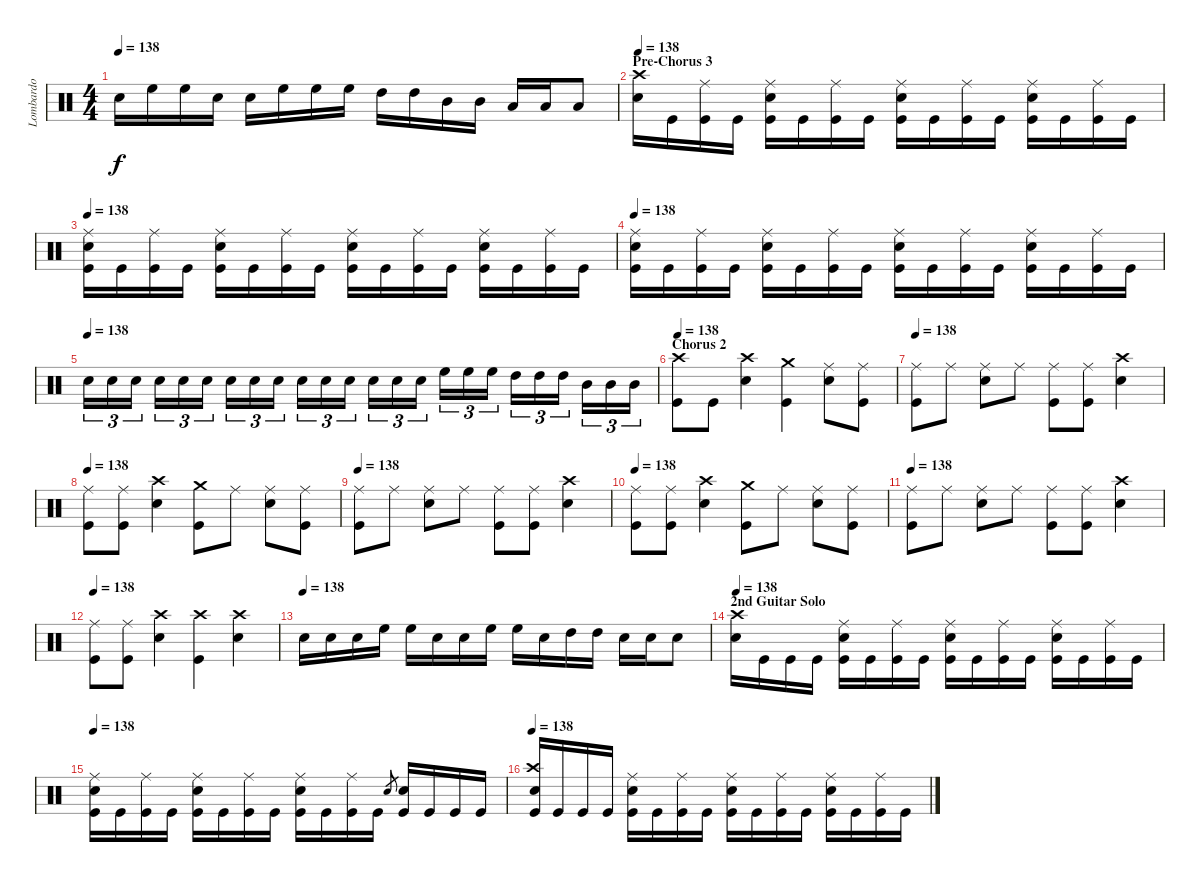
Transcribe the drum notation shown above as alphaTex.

\track ("Lombardo" "Lombardo") {instrument percussion}
\staff {score}
\articulation defaults
\ts (4 4)
\tempo 138
\clef neutral
\ks c "Snare (hit) 2".16{dy f} "High Floor Tom (hit)".16 "High Floor Tom (hit)".16 "Snare (hit) 2".16 "Snare (hit) 2".16 "High Floor Tom (hit)".16 "High Floor Tom (hit)".16 "High Floor Tom (hit)".16 "High Tom (hit)".16 "High Tom (hit)".16 "Mid Tom (hit)".16 "Mid Tom (hit)".16 "Low Tom (hit)".16 "Low Tom (hit)".16 "Low Tom (hit)".8
|
\section ("" "Pre-Chorus 3")
\tempo 138
("Crash high (hit)" "Snare (hit) 2").16 "Kick (hit)".16 ("Ride (middle)" "Kick (hit)").16 "Kick (hit)".16 ("Ride (middle)" "Snare (hit) 2" "Kick (hit)").16 "Kick (hit)".16 ("Ride (middle)" "Kick (hit)").16 "Kick (hit)".16 ("Ride (middle)" "Snare (hit) 2" "Kick (hit)").16 "Kick (hit)".16 ("Ride (middle)" "Kick (hit)").16 "Kick (hit)".16 ("Ride (middle)" "Snare (hit) 2" "Kick (hit)").16 "Kick (hit)".16 ("Ride (middle)" "Kick (hit)").16 "Kick (hit)".16 |
\tempo 138
("Ride (middle)" "Snare (hit) 2" "Kick (hit)").16 "Kick (hit)".16 ("Ride (middle)" "Kick (hit)").16 "Kick (hit)".16 ("Ride (middle)" "Snare (hit) 2" "Kick (hit)").16 "Kick (hit)".16 ("Ride (middle)" "Kick (hit)").16 "Kick (hit)".16 ("Ride (middle)" "Snare (hit) 2" "Kick (hit)").16 "Kick (hit)".16 ("Ride (middle)" "Kick (hit)").16 "Kick (hit)".16 ("Ride (middle)" "Snare (hit) 2" "Kick (hit)").16 "Kick (hit)".16 ("Ride (middle)" "Kick (hit)").16 "Kick (hit)".16 |
\tempo 138
("Ride (middle)" "Snare (hit) 2" "Kick (hit)").16 "Kick (hit)".16 ("Ride (middle)" "Kick (hit)").16 "Kick (hit)".16 ("Ride (middle)" "Snare (hit) 2" "Kick (hit)").16 "Kick (hit)".16 ("Ride (middle)" "Kick (hit)").16 "Kick (hit)".16 ("Ride (middle)" "Snare (hit) 2" "Kick (hit)").16 "Kick (hit)".16 ("Ride (middle)" "Kick (hit)").16 "Kick (hit)".16 ("Ride (middle)" "Snare (hit) 2" "Kick (hit)").16 "Kick (hit)".16 ("Ride (middle)" "Kick (hit)").16 "Kick (hit)".16 |
\tempo (138)
"Snare (hit) 2".16{tu (3 2)} "Snare (hit) 2".16{tu (3 2)} "Snare (hit) 2".16{tu (3 2)} "Snare (hit) 2".16{tu (3 2)} "Snare (hit) 2".16{tu (3 2)} "Snare (hit) 2".16{tu (3 2)} "Snare (hit) 2".16{tu (3 2)} "Snare (hit) 2".16{tu (3 2)} "Snare (hit) 2".16{tu (3 2)} "Snare (hit) 2".16{tu (3 2)} "Snare (hit) 2".16{tu (3 2)} "Snare (hit) 2".16{tu (3 2)} "Snare (hit) 2".16{tu (3 2)} "Snare (hit) 2".16{tu (3 2)} "Snare (hit) 2".16{tu (3 2)} "High Floor Tom (hit)".16{tu (3 2)} "High Floor Tom (hit)".16{tu (3 2)} "High Floor Tom (hit)".16{tu (3 2)} "High Tom (hit)".16{tu (3 2)} "High Tom (hit)".16{tu (3 2)} "High Tom (hit)".16{tu (3 2)} "Mid Tom (hit)".16{tu (3 2)} "Mid Tom (hit)".16{tu (3 2)} "Mid Tom (hit)".16{tu (3 2)} |
\section ("" "Chorus 2")
\tempo 138
("Crash high (hit)" "Kick (hit)").8 "Kick (hit)".8 ("Crash high (hit)" "Snare (hit) 2").4 ("Crash medium (hit)" "Kick (hit)").4 ("Ride (middle)" "Snare (hit) 2").8 ("Ride (middle)" "Kick (hit)").8 |
\tempo 138
("Ride (middle)" "Kick (hit)").8 "Ride (middle)".8 ("Ride (middle)" "Snare (hit) 2").8 "Ride (middle)".8 ("Ride (middle)" "Kick (hit)").8 ("Ride (middle)" "Kick (hit)").8 ("Crash high (hit)" "Snare (hit) 2").4 |
\tempo 138
("Ride (middle)" "Kick (hit)").8 ("Ride (middle)" "Kick (hit)").8 ("Crash high (hit)" "Snare (hit) 2").4 ("Crash medium (hit)" "Kick (hit)").8 "Ride (middle)".8 ("Ride (middle)" "Snare (hit) 2").8 ("Ride (middle)" "Kick (hit)").8 |
\tempo 138
("Ride (middle)" "Kick (hit)").8 "Ride (middle)".8 ("Ride (middle)" "Snare (hit) 2").8 "Ride (middle)".8 ("Ride (middle)" "Kick (hit)").8 ("Ride (middle)" "Kick (hit)").8 ("Crash high (hit)" "Snare (hit) 2").4 |
\tempo 138
("Ride (middle)" "Kick (hit)").8 ("Ride (middle)" "Kick (hit)").8 ("Crash high (hit)" "Snare (hit) 2").4 ("Crash medium (hit)" "Kick (hit)").8 "Ride (middle)".8 ("Ride (middle)" "Snare (hit) 2").8 ("Ride (middle)" "Kick (hit)").8 |
\tempo 138
("Ride (middle)" "Kick (hit)").8 "Ride (middle)".8 ("Ride (middle)" "Snare (hit) 2").8 "Ride (middle)".8 ("Ride (middle)" "Kick (hit)").8 ("Ride (middle)" "Kick (hit)").8 ("Crash high (hit)" "Snare (hit) 2").4 |
\tempo 138
("Ride (middle)" "Kick (hit)").8 ("Ride (middle)" "Kick (hit)").8 ("Crash high (hit)" "Snare (hit) 2").4 ("Crash high (hit)" "Kick (hit)").4 ("Crash high (hit)" "Snare (hit) 2").4 |
\tempo (138)
"Snare (hit) 2".16 "Snare (hit) 2".16 "Snare (hit) 2".16 "High Floor Tom (hit)".16 "High Floor Tom (hit)".16 "Snare (hit) 2".16 "Snare (hit) 2".16 "High Floor Tom (hit)".16 "High Floor Tom (hit)".16 "Snare (hit) 2".16 "High Tom (hit)".16 "High Tom (hit)".16 "Snare (hit) 2".16 "Snare (hit) 2".16 "Snare (hit) 2".8 |
\section ("" "2nd Guitar Solo")
\tempo 138
("Crash high (hit)" "Snare (hit) 2").16 "Kick (hit)".16 "Kick (hit)".16 "Kick (hit)".16 ("Ride (middle)" "Snare (hit) 2" "Kick (hit)").16 "Kick (hit)".16 ("Ride (middle)" "Kick (hit)").16 "Kick (hit)".16 ("Ride (middle)" "Snare (hit) 2" "Kick (hit)").16 "Kick (hit)".16 ("Ride (middle)" "Kick (hit)").16 "Kick (hit)".16 ("Ride (middle)" "Snare (hit) 2" "Kick (hit)").16 "Kick (hit)".16 ("Ride (middle)" "Kick (hit)").16 "Kick (hit)".16 |
\tempo 138
("Ride (middle)" "Snare (hit) 2" "Kick (hit)").16 "Kick (hit)".16 ("Ride (middle)" "Kick (hit)").16 "Kick (hit)".16 ("Ride (middle)" "Snare (hit) 2" "Kick (hit)").16 "Kick (hit)".16 ("Ride (middle)" "Kick (hit)").16 "Kick (hit)".16 ("Ride (middle)" "Snare (hit) 2" "Kick (hit)").16 "Kick (hit)".16 ("Ride (middle)" "Kick (hit)").16 "Kick (hit)".16 "Snare (hit) 2".8{gr} ("Snare (hit) 2" "Kick (hit)").16 "Kick (hit)".16 "Kick (hit)".16 "Kick (hit)".16 |
\tempo 138
("Crash high (hit)" "Snare (hit) 2" "Kick (hit)").16 "Kick (hit)".16 "Kick (hit)".16 "Kick (hit)".16 ("Ride (middle)" "Snare (hit) 2" "Kick (hit)").16 "Kick (hit)".16 ("Ride (middle)" "Kick (hit)").16 "Kick (hit)".16 ("Ride (middle)" "Snare (hit) 2" "Kick (hit)").16 "Kick (hit)".16 ("Ride (middle)" "Kick (hit)").16 "Kick (hit)".16 ("Ride (middle)" "Snare (hit) 2" "Kick (hit)").16 "Kick (hit)".16 ("Ride (middle)" "Kick (hit)").16 "Kick (hit)".16
